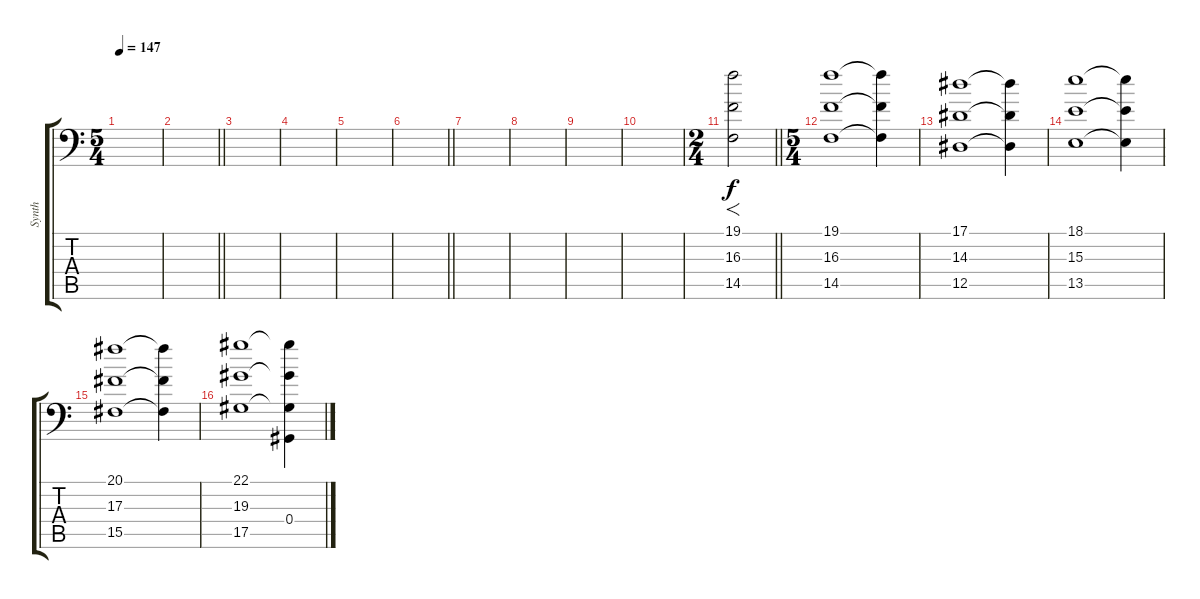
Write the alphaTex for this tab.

\track ("Synth" "Synth") {instrument tremolostrings}
\staff {score tabs}
\tuning (Bb3 F3 Db3 Ab2 Eb2 Ab1) {hide}
\ts (5 4)
\tempo 147
\clef f4
\ks c
|
\barLineRight lightlight
|
\section ("" "")
|
|
|
\barLineRight lightlight
|
\section ("" "")
|
|
|
|
\ts (2 4)
\barLineRight lightlight
(19.1 16.3 14.5).2{f} |
\ts (5 4)
\section ("" "")
(19.1 16.3 14.5).1 (19.1{t} 16.3{t} 14.5{t}).4 |
(17.1 14.3 12.5).1 (17.1{t} 14.3{t} 12.5{t}).4 |
(18.1 15.3 13.5).1 (18.1{t} 15.3{t} 13.5{t}).4 |
(20.1 17.3 15.5).1 (20.1{t} 17.3{t} 15.5{t}).4 |
(22.1 19.3 17.5).1 (22.1{t} 19.3{t} 0.4 17.5{t}).4
